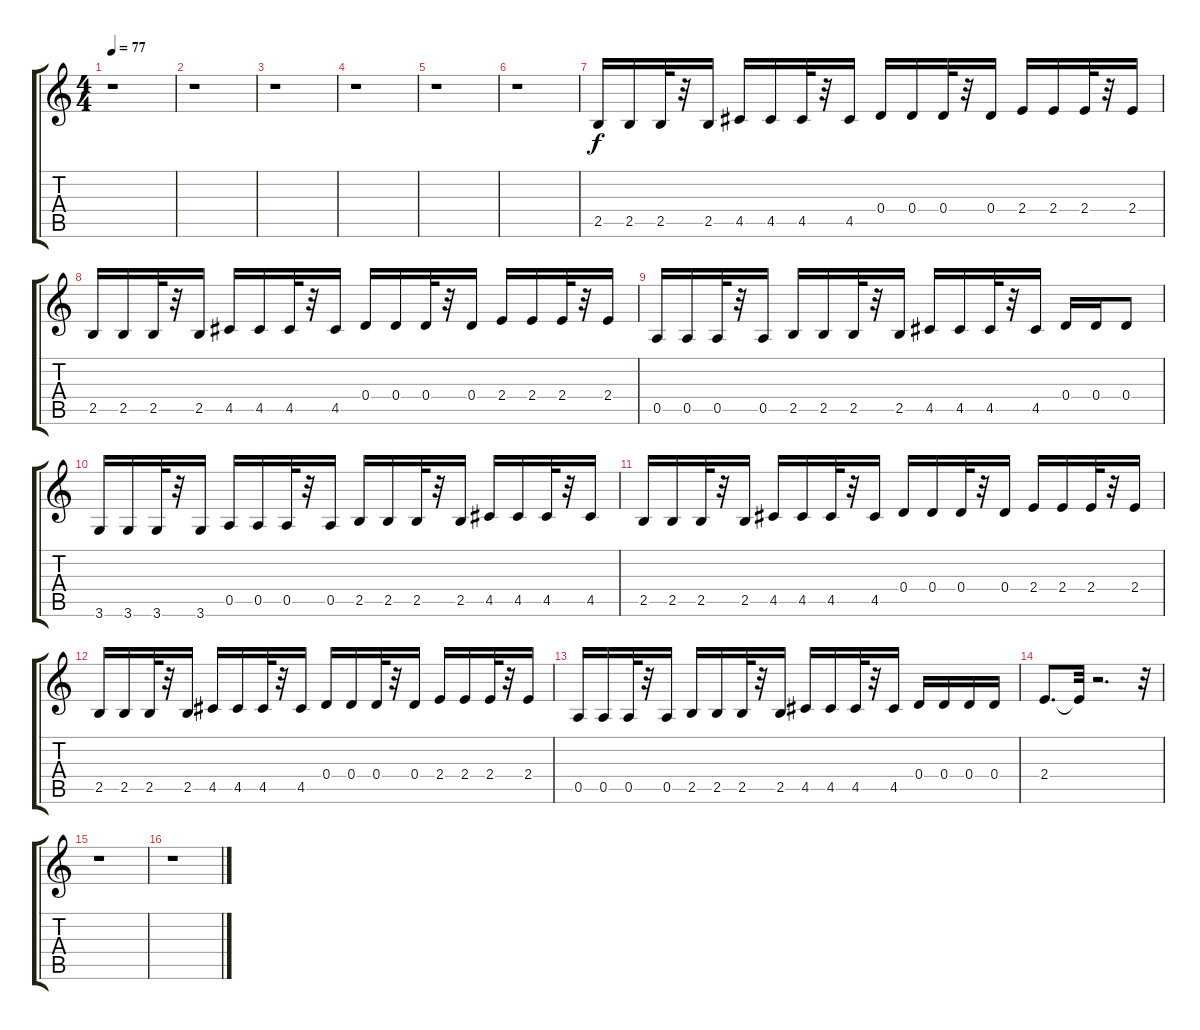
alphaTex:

\track "" {instrument distortionguitar}
\staff {score tabs}
\tuning (E4 B3 G3 D3 A2 E2) {hide}
\ts (4 4)
\tempo 77
\clef g2
\ks c
r.1{dy f} |
r.1 |
r.1 |
r.1 |
r.1 |
r.1 |
2.5.16 2.5.16 2.5.32 r.32 2.5.16 4.5.16 4.5.16 4.5.32 r.32 4.5.16 0.4.16 0.4.16 0.4.32 r.32 0.4.16 2.4.16 2.4.16 2.4.32 r.32 2.4.16 |
2.5.16 2.5.16 2.5.32 r.32 2.5.16 4.5.16 4.5.16 4.5.32 r.32 4.5.16 0.4.16 0.4.16 0.4.32 r.32 0.4.16 2.4.16 2.4.16 2.4.32 r.32 2.4.16 |
0.5.16 0.5.16 0.5.32 r.32 0.5.16 2.5.16 2.5.16 2.5.32 r.32 2.5.16 4.5.16 4.5.16 4.5.32 r.32 4.5.16 0.4.16 0.4.16 0.4.8 |
3.6.16 3.6.16 3.6.32 r.32 3.6.16 0.5.16 0.5.16 0.5.32 r.32 0.5.16 2.5.16 2.5.16 2.5.32 r.32 2.5.16 4.5.16 4.5.16 4.5.32 r.32 4.5.16 |
2.5.16 2.5.16 2.5.32 r.32 2.5.16 4.5.16 4.5.16 4.5.32 r.32 4.5.16 0.4.16 0.4.16 0.4.32 r.32 0.4.16 2.4.16 2.4.16 2.4.32 r.32 2.4.16 |
2.5.16 2.5.16 2.5.32 r.32 2.5.16 4.5.16 4.5.16 4.5.32 r.32 4.5.16 0.4.16 0.4.16 0.4.32 r.32 0.4.16 2.4.16 2.4.16 2.4.32 r.32 2.4.16 |
0.5.16 0.5.16 0.5.32 r.32 0.5.16 2.5.16 2.5.16 2.5.32 r.32 2.5.16 4.5.16 4.5.16 4.5.32 r.32 4.5.16 0.4.16 0.4.16 0.4.16 0.4.16 |
2.4.8{d} 2.4{t}.32 r.2{d} r.32 |
r.1 |
r.1
